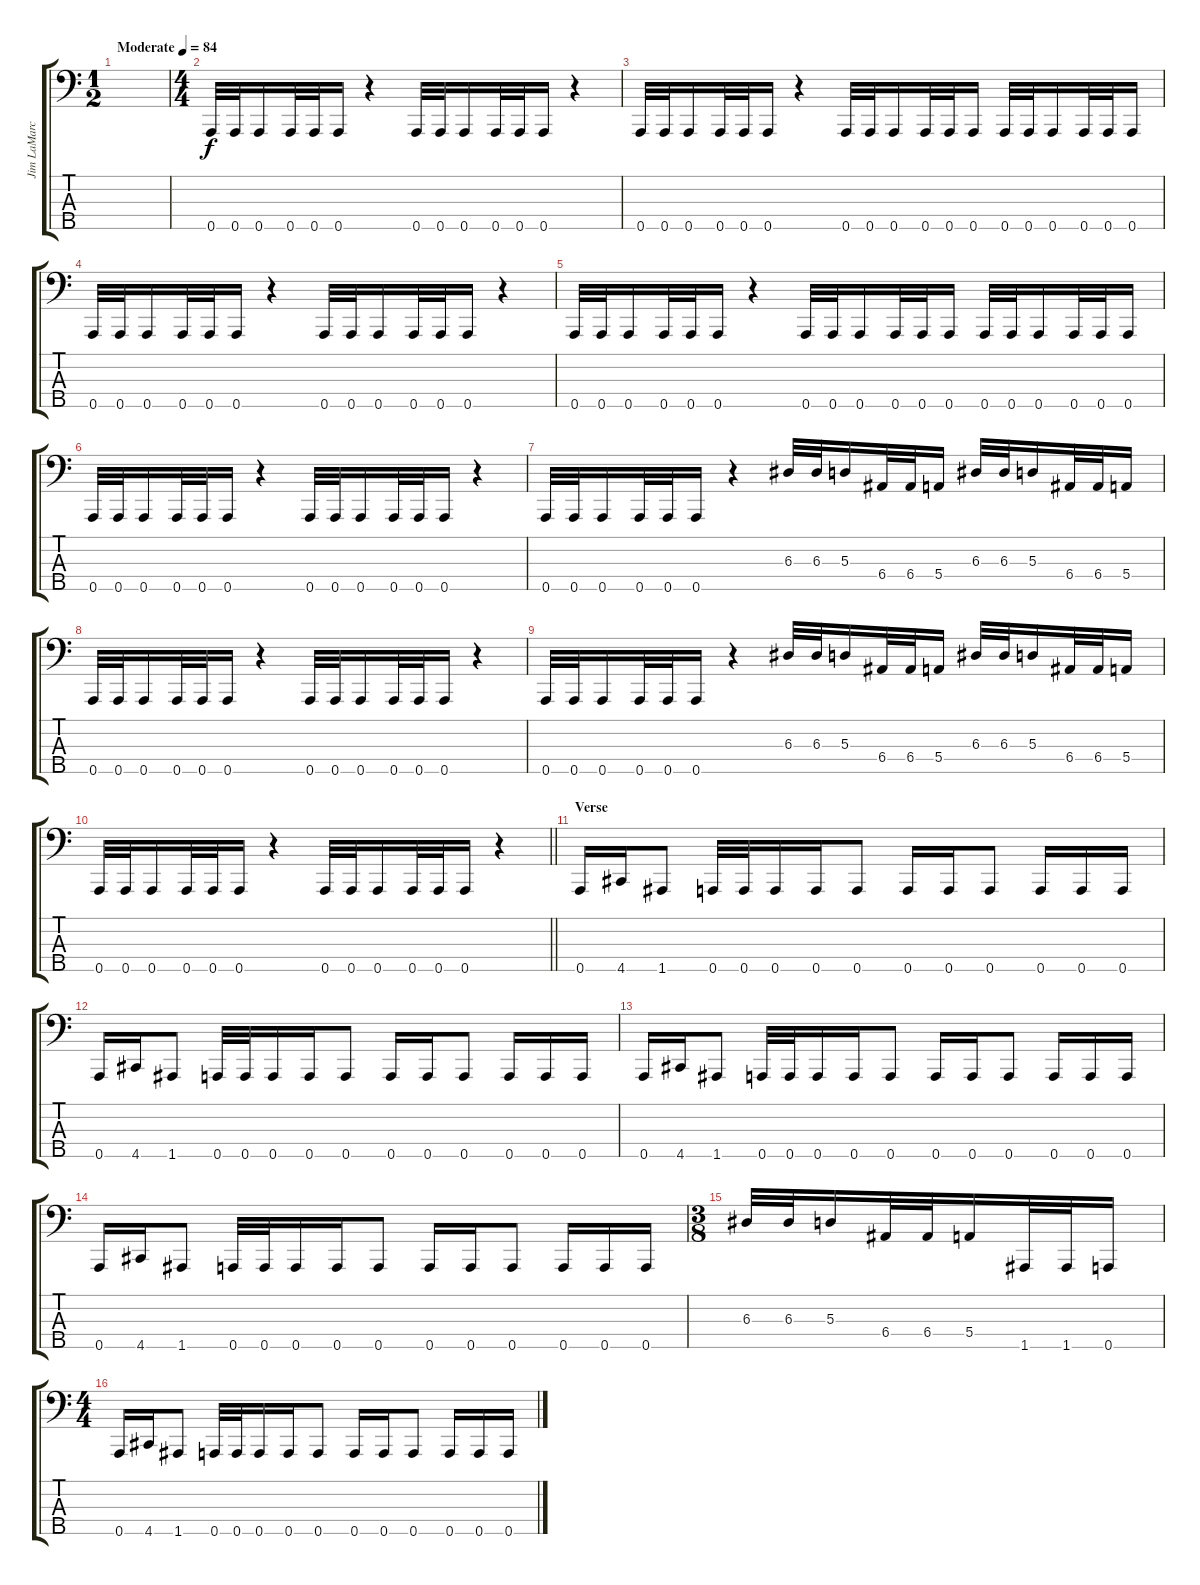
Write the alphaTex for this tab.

\track ("Jim LaMarca" "Jim LaMarc") {instrument electricbasspick}
\staff {score tabs}
\tuning (G2 D2 A1 E1 A0) {hide}
\ts (1 2)
\tempo (84 "Moderate")
\clef f4
\ks c
|
\ts (4 4)
0.5.32 0.5.32 0.5.16 0.5.32 0.5.32 0.5.16 r.4 0.5.32 0.5.32 0.5.16 0.5.32 0.5.32 0.5.16 r.4 |
0.5.32 0.5.32 0.5.16 0.5.32 0.5.32 0.5.16 r.4 0.5.32 0.5.32 0.5.16 0.5.32 0.5.32 0.5.16 0.5.32 0.5.32 0.5.16 0.5.32 0.5.32 0.5.16 |
0.5.32 0.5.32 0.5.16 0.5.32 0.5.32 0.5.16 r.4 0.5.32 0.5.32 0.5.16 0.5.32 0.5.32 0.5.16 r.4 |
0.5.32 0.5.32 0.5.16 0.5.32 0.5.32 0.5.16 r.4 0.5.32 0.5.32 0.5.16 0.5.32 0.5.32 0.5.16 0.5.32 0.5.32 0.5.16 0.5.32 0.5.32 0.5.16 |
0.5.32 0.5.32 0.5.16 0.5.32 0.5.32 0.5.16 r.4 0.5.32 0.5.32 0.5.16 0.5.32 0.5.32 0.5.16 r.4 |
0.5.32 0.5.32 0.5.16 0.5.32 0.5.32 0.5.16 r.4 6.3.32 6.3.32 5.3.16 6.4.32 6.4.32 5.4.16 6.3.32 6.3.32 5.3.16 6.4.32 6.4.32 5.4.16 |
0.5.32 0.5.32 0.5.16 0.5.32 0.5.32 0.5.16 r.4 0.5.32 0.5.32 0.5.16 0.5.32 0.5.32 0.5.16 r.4 |
0.5.32 0.5.32 0.5.16 0.5.32 0.5.32 0.5.16 r.4 6.3.32 6.3.32 5.3.16 6.4.32 6.4.32 5.4.16 6.3.32 6.3.32 5.3.16 6.4.32 6.4.32 5.4.16 |
\barLineRight lightlight
0.5.32 0.5.32 0.5.16 0.5.32 0.5.32 0.5.16 r.4 0.5.32 0.5.32 0.5.16 0.5.32 0.5.32 0.5.16 r.4 |
\section ("" "Verse")
0.5.16 4.5.16 1.5.8 0.5.32 0.5.32 0.5.16 0.5.16 0.5.8 0.5.16 0.5.16 0.5.8 0.5.16 0.5.16 0.5.16 |
0.5.16 4.5.16 1.5.8 0.5.32 0.5.32 0.5.16 0.5.16 0.5.8 0.5.16 0.5.16 0.5.8 0.5.16 0.5.16 0.5.16 |
0.5.16 4.5.16 1.5.8 0.5.32 0.5.32 0.5.16 0.5.16 0.5.8 0.5.16 0.5.16 0.5.8 0.5.16 0.5.16 0.5.16 |
0.5.16 4.5.16 1.5.8 0.5.32 0.5.32 0.5.16 0.5.16 0.5.8 0.5.16 0.5.16 0.5.8 0.5.16 0.5.16 0.5.16 |
\ts (3 8)
6.3.32 6.3.32 5.3.16 6.4.32 6.4.32 5.4.16 1.5.32 1.5.32 0.5.16 |
\ts (4 4)
0.5.16 4.5.16 1.5.8 0.5.32 0.5.32 0.5.16 0.5.16 0.5.8 0.5.16 0.5.16 0.5.8 0.5.16 0.5.16 0.5.16
